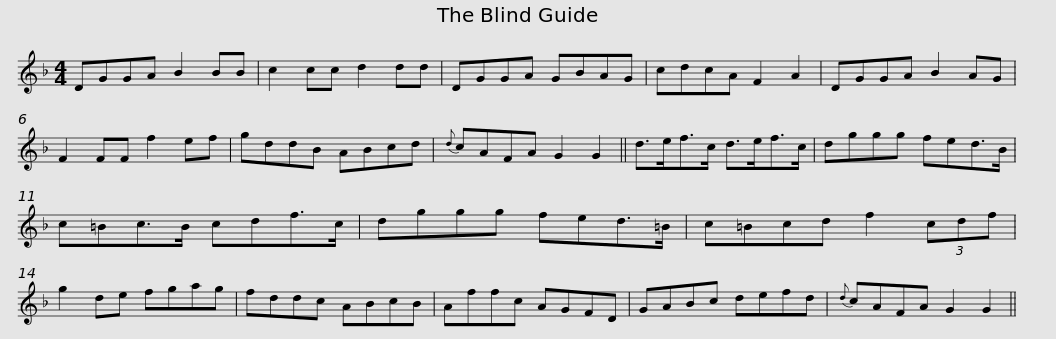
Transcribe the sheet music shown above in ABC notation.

X:1
L:1/8
M:4/4
I:linebreak $
K:F
V:1 treble
V:1
 DGGA B2 BB | c2 cc d2 dd | DGGA GBAG | cdcA F2 A2 | DGGA B2 AG | %5
 F2 FF f2 ef |$ gddB ABcd |{d} cAFA G2 G2 || d>ef>c d>ef>c | dggg fed>B | %10
 c=Bc>B cdf>c |$ dggg fed>=B | c=Bcd f2 (3cdf | g2 de fgag | fddc ABcB | %15
 Affc AGFD |$ GABc defd |{d} cAFA G2 G2 || %18
